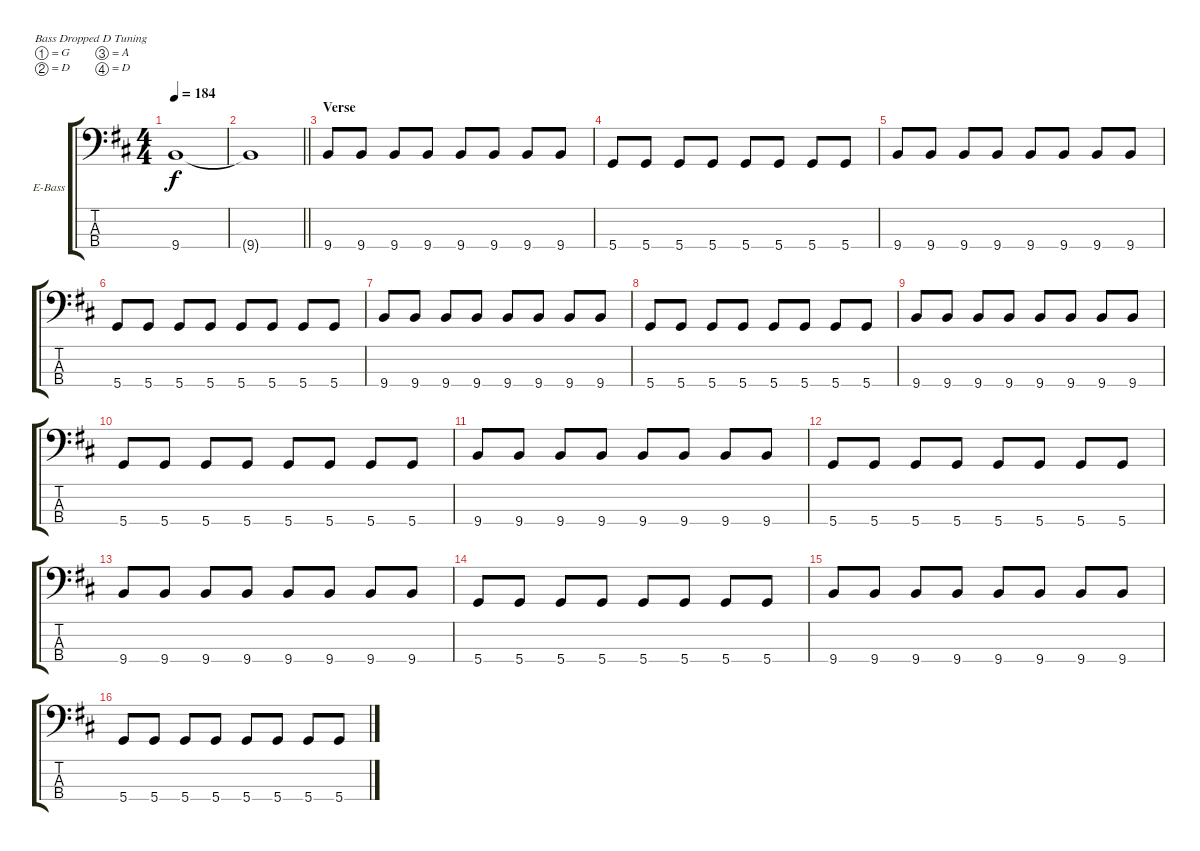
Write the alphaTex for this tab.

\defaultSystemsLayout 4
\bracketExtendMode groupsimilarinstruments
\firstSystemTrackNameOrientation horizontal
\otherSystemsTrackNameOrientation horizontal
\track ("Bass " "E-Bass") {instrument electricbassfinger}
\staff {score tabs}
\tuning (G2 D2 A1 D1)
\ts (4 4)
\tempo 184
\clef f4
\ks d
9.4{t}.1{dy f} |
\barLineRight lightlight
9.4{t}.1 |
\section ("" "Verse")
9.4.8 9.4.8 9.4.8 9.4.8 9.4.8 9.4.8 9.4.8 9.4.8 |
5.4.8 5.4.8 5.4.8 5.4.8 5.4.8 5.4.8 5.4.8 5.4.8 |
9.4.8 9.4.8 9.4.8 9.4.8 9.4.8 9.4.8 9.4.8 9.4.8 |
5.4.8 5.4.8 5.4.8 5.4.8 5.4.8 5.4.8 5.4.8 5.4.8 |
9.4.8 9.4.8 9.4.8 9.4.8 9.4.8 9.4.8 9.4.8 9.4.8 |
5.4.8 5.4.8 5.4.8 5.4.8 5.4.8 5.4.8 5.4.8 5.4.8 |
9.4.8 9.4.8 9.4.8 9.4.8 9.4.8 9.4.8 9.4.8 9.4.8 |
5.4.8 5.4.8 5.4.8 5.4.8 5.4.8 5.4.8 5.4.8 5.4.8 |
9.4.8 9.4.8 9.4.8 9.4.8 9.4.8 9.4.8 9.4.8 9.4.8 |
5.4.8 5.4.8 5.4.8 5.4.8 5.4.8 5.4.8 5.4.8 5.4.8 |
9.4.8 9.4.8 9.4.8 9.4.8 9.4.8 9.4.8 9.4.8 9.4.8 |
5.4.8 5.4.8 5.4.8 5.4.8 5.4.8 5.4.8 5.4.8 5.4.8 |
9.4.8 9.4.8 9.4.8 9.4.8 9.4.8 9.4.8 9.4.8 9.4.8 |
5.4.8 5.4.8 5.4.8 5.4.8 5.4.8 5.4.8 5.4.8 5.4.8
